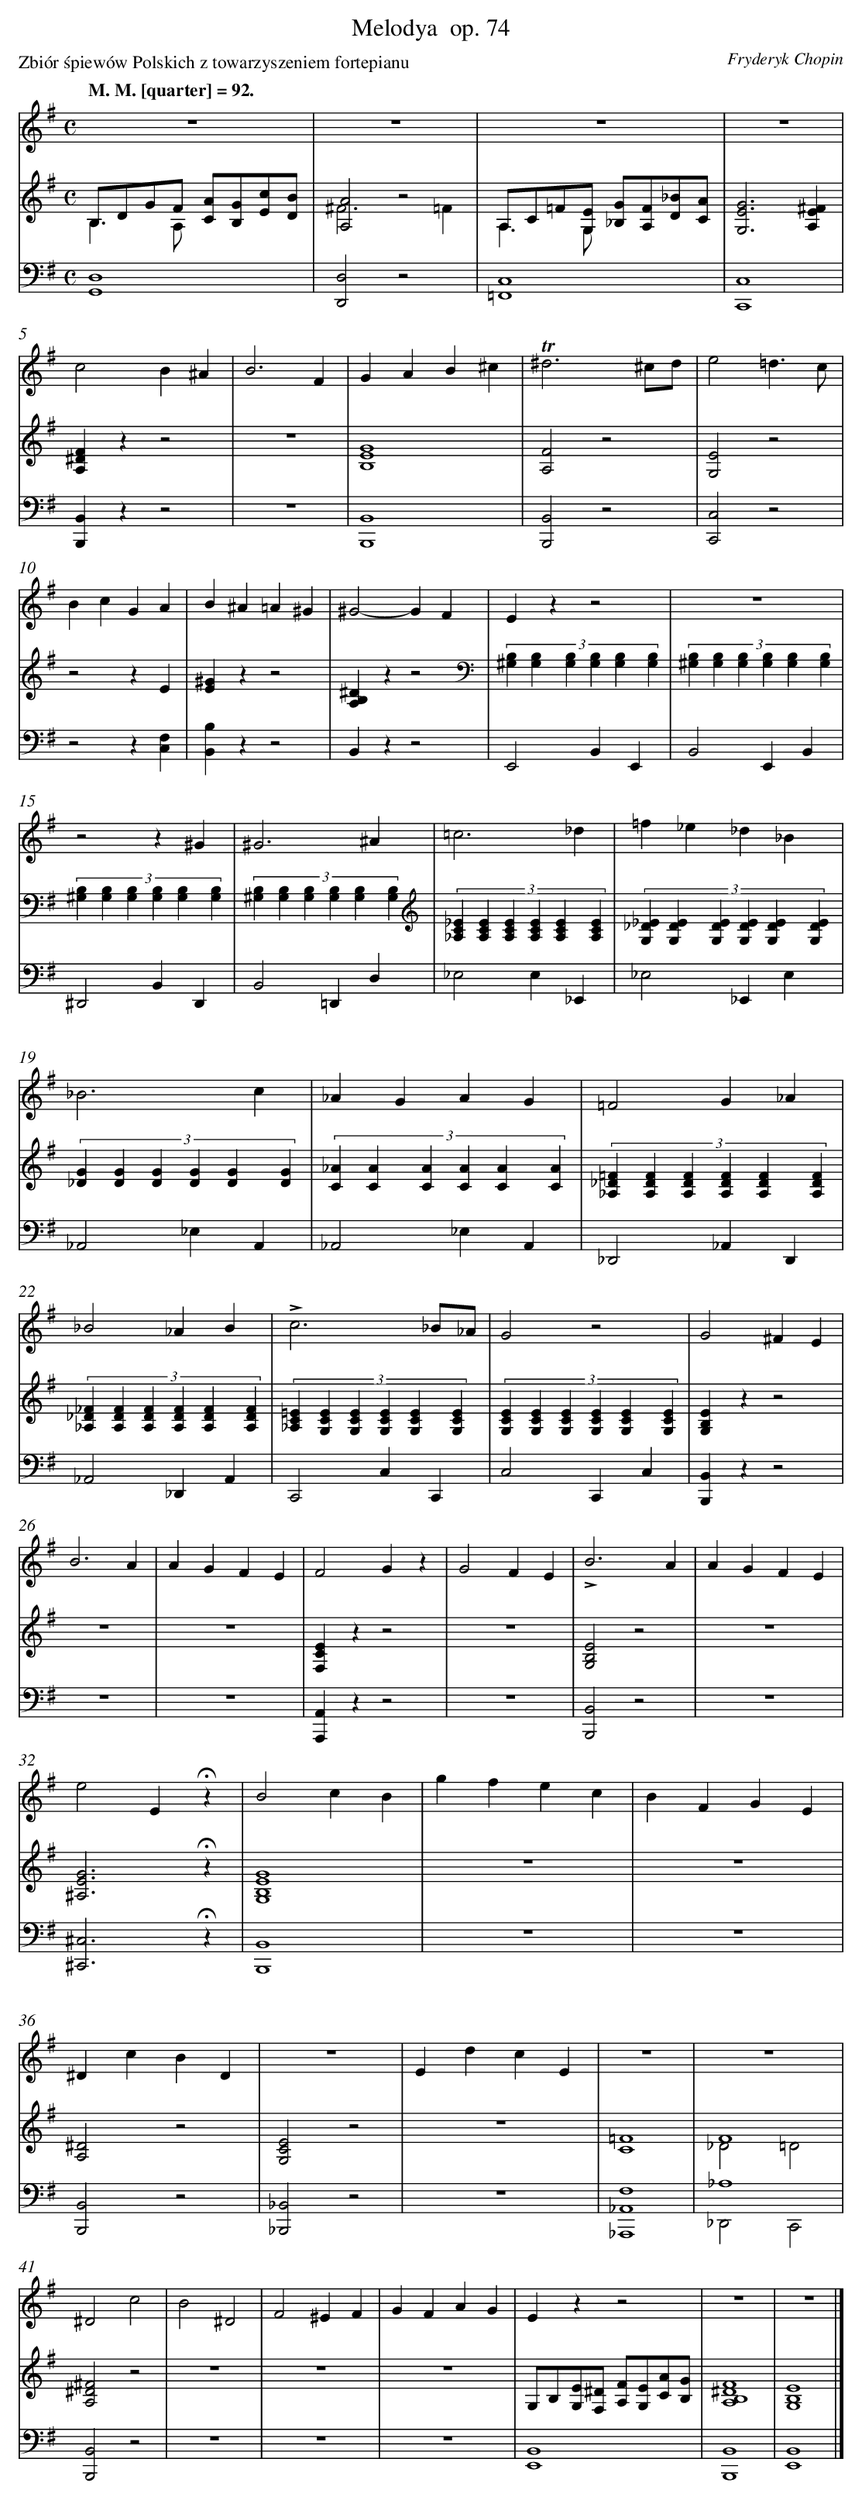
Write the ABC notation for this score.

X:1
T: Melodya	 op. 74
C: Fryderyk Chopin
L: 1/4
M: C
P: Zbiór śpiewów Polskich z towarzyszeniem fortepianu
Q: "M. M. [quarter] = 92."
V: 1 clef=treble
V: 2 clef=treble
V: 3 clef=bass
K: G
[V:1] z4 |
[V:2] B,/D/G/F/ [A/C/][G/B,/][c/E/][B/D/] & B,>A,xx |
[V:3] [D,4G,,4] |
[V:1] z4 |
[V:2] [A2A,2]z2 & ^F3=F |
[V:3] [D,2D,,2]z2 |
[V:1] z4 |
[V:2] A,/C/=F/[E/G,/] [G/_B,/][F/A,/][_B/D/][A/C/] & A,>G,xx |
[V:3] [C,4=F,,4] |
[V:1] z4 |
[V:2] [G3E3G,3][^FEA,] |
[V:3] [C,4C,,4] |
[V:1] c2B^A |
[V:2] [F^DA,]zz2 |
[V:3] [B,,B,,,]zz2 |
[V:1] B3F |
[V:2] z4 |
[V:3] z4 |
[V:1] GAB^c |
[V:2] [G4E4B,4] |
[V:3] [B,,4B,,,4] |
[V:1] !trill!^d3^c/d/ |
[V:2] [F2A,2]z2 |
[V:3] [B,,2B,,,2]z2 |
[V:1] e2=d3/c/ |
[V:2] [E2G,2]z2 |
[V:3] [C,2C,,2]z2 |
[V:1] BcGA |
[V:2] z2zE |
[V:3] z2z[F,C,] |
[V:1] B^A=A^G |
[V:2] [^GE]zz2 |
[V:3] [B,B,,]zz2 |
[V:1] ^G2-GF |
[V:2] [^DB,A,]zz2[K:clef=bass] |
[V:3] B,,zz2 |
[V:1] Ezz2 |
[V:2] (3:2:6[B,^G,] [B,G,] [B,G,] [B,G,] [B,G,] [B,G,] |
[V:3] E,,2B,,E,, |
[V:1] z4 |
[V:2] (3:2:6[B,^G,] [B,G,] [B,G,] [B,G,] [B,G,] [B,G,] |
[V:3] B,,2E,,B,, |
[V:1] z2z^G |
[V:2] (3:2:6[B,^G,] [B,G,] [B,G,] [B,G,] [B,G,] [B,G,] |
[V:3] ^D,,2B,,D,, |
[V:1] ^G3^A |
[V:2] (3:2:6[B,^G,] [B,G,] [B,G,] [B,G,] [B,G,] [B,G,][K:clef=treble] |
[V:3] B,,2=D,,D, |
[V:1] =c3_d |
[V:2] (3:2:6[_EC_A,] [ECA,] [ECA,] [ECA,] [ECA,] [ECA,] |
[V:3] _E,2E,_E,, |
[V:1] =f_e_d_B |
[V:2] (3:2:6[_E_DG,] [EDG,] [EDG,] [EDG,] [EDG,] [EDG,] |
[V:3] _E,2_E,,E, |
[V:1] _B3c |
[V:2] (3:2:6[G_D] [GD] [GD] [GD] [GD] [GD] |
[V:3] _A,,2_E,A,, |
[V:1] _AGAG |
[V:2] (3:2:6[_AC] [AC] [AC] [AC] [AC] [AC] |
[V:3] _A,,2_E,A,, |
[V:1] =F2G_A |
[V:2] (3:2:6[=F_D_A,] [FDA,] [FDA,] [FDA,] [FDA,] [FDA,] |
[V:3] _D,,2_A,,D,, |
[V:1] _B2_AB |
[V:2] (3:2:6[_F_D_A,] [FDA,] [FDA,] [FDA,] [FDA,] [FDA,] |
[V:3] _A,,2_D,,A,, |
[V:1] !accent!c3_B/_A/ |
[V:2] (3:2:6[=EC_A,] [ECG,] [ECG,] [ECG,] [ECG,] [ECG,] |
[V:3] C,,2C,C,, |
[V:1] G2z2 |
[V:2] (3:2:6[ECG,] [ECG,] [ECG,] [ECG,] [ECG,] [ECG,] |
[V:3] C,2C,,C, |
[V:1] G2^FE |
[V:2] [EB,G,]zz2 |
[V:3] [B,,B,,,]zz2 |
[V:1] B3A |
[V:2] z4 |
[V:3] z4 |
[V:1] AGFE |
[V:2] z4 |
[V:3] z4 |
[V:1] F2Gz |
[V:2] [ECF,]zz2 |
[V:3] [A,,A,,,]zz2 |
[V:1] G2FE |
[V:2] z4 |
[V:3] z4 |
[V:1] !accent!B3A |
[V:2] [E2B,2G,2]z2 |
[V:3] [B,,2B,,,2]z2 |
[V:1] AGFE |
[V:2] z4 |
[V:3] z4 |
[V:1] e2E!fermata!z |
[V:2] [G3E3^A,3]!fermata!z |
[V:3] [^C,3^C,,3]!fermata!z |
[V:1] B2cB |
[V:2] [G4E4B,4G,4] |
[V:3] [B,,4B,,,4] |
[V:1] gfec |
[V:2] z4 |
[V:3] z4 |
[V:1] BFGE |
[V:2] z4 |
[V:3] z4 |
[V:1] ^DcBD |
[V:2] [^D2A,2]z2 |
[V:3] [B,,2B,,,2]z2 |
[V:1] z4 |
[V:2] [E2C2G,2]z2 |
[V:3] [_B,,2_B,,,2]z2 |
[V:1] EdcE |
[V:2] z4 |
[V:3] z4 |
[V:1] z4 |
[V:2] [=F4C4] |
[V:3] [F,4_A,,4_A,,,4] |
[V:1] z4 |
[V:2] F4 & _D2=D2 |
[V:3] _A,4 & _D,,2C,,2 |
[V:1] ^D2c2 |
[V:2] [^F2^D2A,2]z2 |
[V:3] [B,,2B,,,2]z2 |
[V:1] B2^D2 |
[V:2] z4 |
[V:3] z4 |
[V:1] F2^EF |
[V:2] z4 |
[V:3] z4 |
[V:1] GFAG |
[V:2] z4 |
[V:3] z4 |
[V:1] Ezz2 |
[V:2] G,/B,/[E/G,/][^D/F,/] [F/A,/][E/G,/][A/C/][G/B,/] |
[V:3] [B,,4E,,4] |
[V:1] z4 |
[V:2] [F4^D4B,4A,4] |
[V:3] [B,,4B,,,4] |
[V:1] z4 |]
[V:2] [E4B,4G,4] |]
[V:3] [B,,4E,,4] |]
